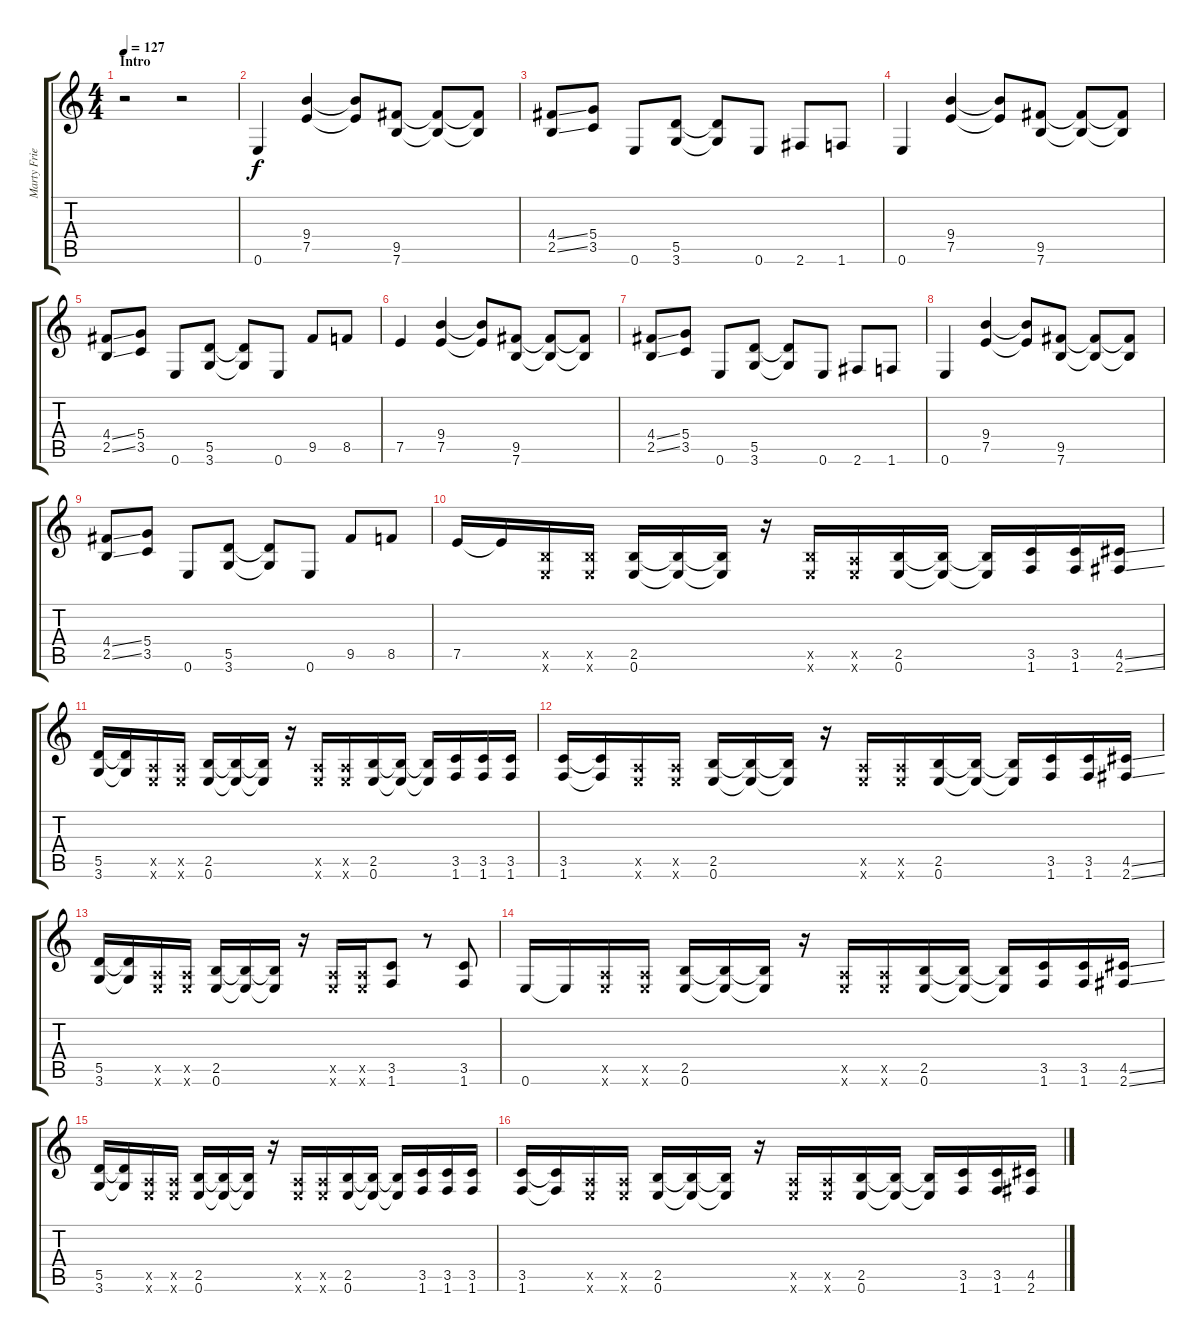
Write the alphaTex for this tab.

\track ("Marty Friedman (Lead)" "Marty Frie") {instrument distortionguitar}
\staff {score tabs}
\tuning (E4 B3 G3 D3 A2 E2) {hide}
\ts (4 4)
\section ("" "Intro")
\tempo 127
\clef g2
\ks c
r.2{dy f instrument distortionguitar} r.2 |
0.6.4 (9.4 7.5).4 (9.4{t} 7.5{t}).8 (9.5 7.6).8 (9.5{t} 7.6{t}).8 (9.5{t} 7.6{t}).8 |
(4.4{ss} 2.5{ss}).8 (5.4 3.5).8 0.6.8 (5.5 3.6).8 (5.5{t} 3.6{t}).8 0.6.8 2.6.8 1.6.8 |
0.6.4 (9.4 7.5).4 (9.4{t} 7.5{t}).8 (9.5 7.6).8 (9.5{t} 7.6{t}).8 (9.5{t} 7.6{t}).8 |
(4.4{ss} 2.5{ss}).8 (5.4 3.5).8 0.6.8 (5.5 3.6).8 (5.5{t} 3.6{t}).8 0.6.8 9.5.8 8.5.8 |
7.5.4 (9.4 7.5).4 (9.4{t} 7.5{t}).8 (9.5 7.6).8 (9.5{t} 7.6{t}).8 (9.5{t} 7.6{t}).8 |
(4.4{ss} 2.5{ss}).8 (5.4 3.5).8 0.6.8 (5.5 3.6).8 (5.5{t} 3.6{t}).8 0.6.8 2.6.8 1.6.8 |
0.6.4 (9.4 7.5).4 (9.4{t} 7.5{t}).8 (9.5 7.6).8 (9.5{t} 7.6{t}).8 (9.5{t} 7.6{t}).8 |
(4.4{ss} 2.5{ss}).8 (5.4 3.5).8 0.6.8 (5.5 3.6).8 (5.5{t} 3.6{t}).8 0.6.8 9.5.8 8.5.8 |
7.5.16 7.5{t}.16 (2.5{x} 0.6{x}).16 (2.5{x} 0.6{x}).16 (2.5 0.6).16 (2.5{t} 0.6{t}).16 (2.5{t} 0.6{t}).16 r.16 (2.5{x} 0.6{x}).16 (0.5{x} 0.6{x}).16 (2.5 0.6).16 (2.5{t} 0.6{t}).16 (2.5{t} 0.6{t}).16 (3.5 1.6).16 (3.5 1.6).16 (4.5{ss} 2.6{ss}).16 |
(5.5 3.6).16 (5.5{t} 3.6{t}).16 (0.5{x} 0.6{x}).16 (0.5{x} 0.6{x}).16 (2.5 0.6).16 (2.5{t} 0.6{t}).16 (2.5{t} 0.6{t}).16 r.16 (0.5{x} 0.6{x}).16 (0.5{x} 0.6{x}).16 (2.5 0.6).16 (2.5{t} 0.6{t}).16 (2.5{t} 0.6{t}).16 (3.5 1.6).16 (3.5 1.6).16 (3.5 1.6).16 |
(3.5 1.6).16 (3.5{t} 1.6{t}).16 (0.5{x} 0.6{x}).16 (0.5{x} 0.6{x}).16 (2.5 0.6).16 (2.5{t} 0.6{t}).16 (2.5{t} 0.6{t}).16 r.16 (0.5{x} 0.6{x}).16 (0.5{x} 0.6{x}).16 (2.5 0.6).16 (2.5{t} 0.6{t}).16 (2.5{t} 0.6{t}).16 (3.5 1.6).16 (3.5 1.6).16 (4.5{ss} 2.6{ss}).16 |
(5.5 3.6).16 (5.5{t} 3.6{t}).16 (0.5{x} 0.6{x}).16 (0.5{x} 0.6{x}).16 (2.5 0.6).16 (2.5{t} 0.6{t}).16 (2.5{t} 0.6{t}).16 r.16 (0.5{x} 0.6{x}).16 (0.5{x} 0.6{x}).16 (3.5 1.6).8 r.8 (3.5 1.6).8 |
0.6.16 0.6{t}.16 (0.5{x} 0.6{x}).16 (0.5{x} 0.6{x}).16 (2.5 0.6).16 (2.5{t} 0.6{t}).16 (2.5{t} 0.6{t}).16 r.16 (0.5{x} 0.6{x}).16 (0.5{x} 0.6{x}).16 (2.5 0.6).16 (2.5{t} 0.6{t}).16 (2.5{t} 0.6{t}).16 (3.5 1.6).16 (3.5 1.6).16 (4.5{ss} 2.6{ss}).16 |
(5.5 3.6).16 (5.5{t} 3.6{t}).16 (0.5{x} 0.6{x}).16 (0.5{x} 0.6{x}).16 (2.5 0.6).16 (2.5{t} 0.6{t}).16 (2.5{t} 0.6{t}).16 r.16 (0.5{x} 0.6{x}).16 (0.5{x} 0.6{x}).16 (2.5 0.6).16 (2.5{t} 0.6{t}).16 (2.5{t} 0.6{t}).16 (3.5 1.6).16 (3.5 1.6).16 (3.5 1.6).16 |
(3.5 1.6).16 (3.5{t} 1.6{t}).16 (0.5{x} 0.6{x}).16 (0.5{x} 0.6{x}).16 (2.5 0.6).16 (2.5{t} 0.6{t}).16 (2.5{t} 0.6{t}).16 r.16 (0.5{x} 0.6{x}).16 (0.5{x} 0.6{x}).16 (2.5 0.6).16 (2.5{t} 0.6{t}).16 (2.5{t} 0.6{t}).16 (3.5 1.6).16 (3.5 1.6).16 (4.5{ss} 2.6{ss}).16
